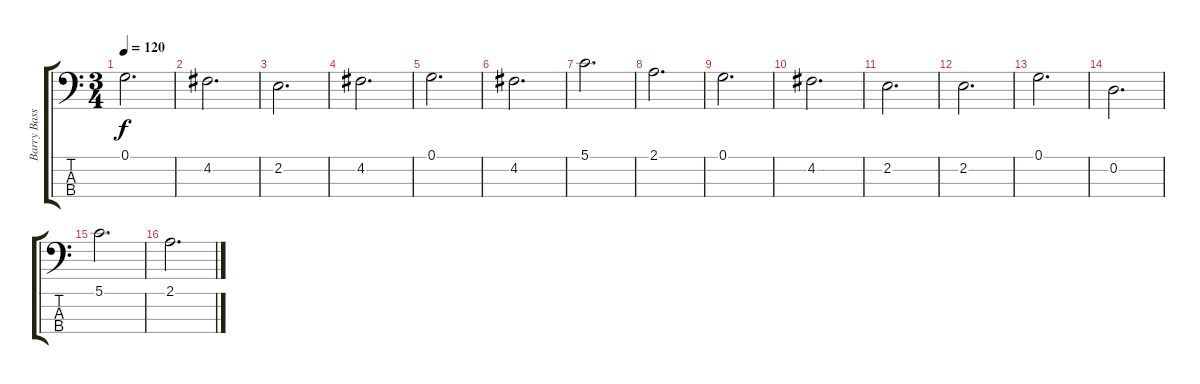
\track ("Barry Bass" "Barry Bass") {instrument electricbassfinger}
\staff {score tabs}
\tuning (G2 D2 A1 E1) {hide}
\ts (3 4)
\tempo 120
\clef f4
\ks c
0.1.2{d dy f} |
4.2.2{d} |
2.2.2{d} |
4.2.2{d} |
0.1.2{d} |
4.2.2{d} |
5.1.2{d} |
2.1.2{d} |
0.1.2{d} |
4.2.2{d} |
2.2.2{d} |
2.2.2{d} |
0.1.2{d} |
0.2.2{d} |
5.1.2{d} |
2.1.2{d}
